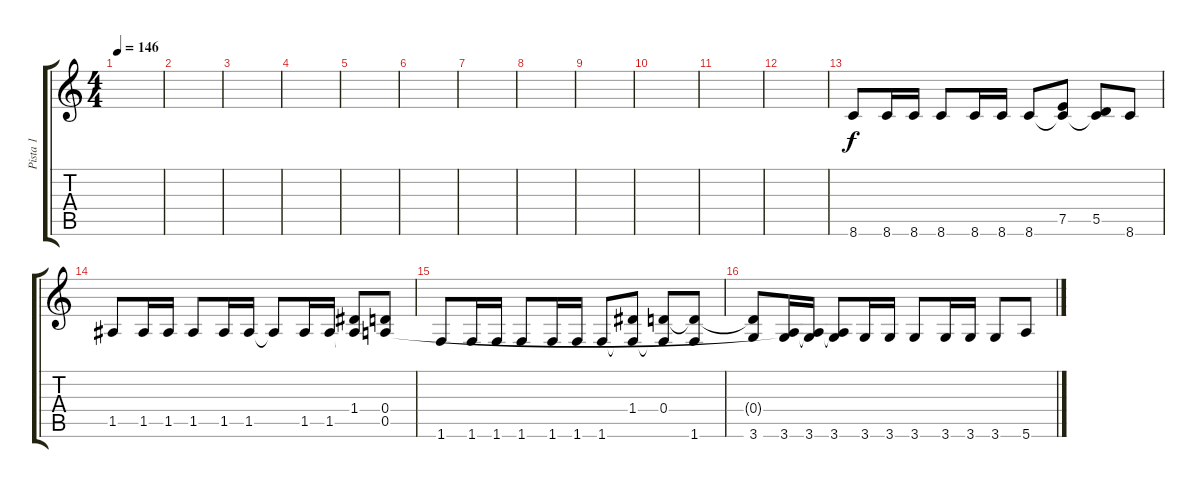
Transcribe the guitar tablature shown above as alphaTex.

\track ("Pista 1" "Pista 1") {instrument electricguitarclean}
\staff {score tabs}
\tuning (E4 B3 G3 D3 A2 E2) {hide}
\ts (4 4)
\tempo 146
\clef g2
\ks c
|
|
|
|
|
|
|
|
|
|
|
|
8.6.8{volume 16 instrument electricguitarclean} 8.6.16 8.6.16 8.6.8 8.6.16 8.6.16 8.6.8 (7.5 8.6{t}).8 (5.5 8.6{t}).8 8.6.8 |
1.5.8 1.5.16 1.5.16 1.5.8 1.5.16 1.5.16 1.5{t}.8 1.5.16 1.5.16 (1.4 1.5{t}).8 (0.4 0.5).8 |
1.6.8 1.6.16 1.6.16 1.6.8 1.6.16 1.6.16 1.6.8 (1.4 1.6{t}).8 (0.4 1.6{t}).8 (0.4{t} 1.6).8 |
(0.4{t} 3.6).8 (0.5{t} 3.6).16 (0.5{t} 3.6).16 (0.5{t} 3.6).8 3.6.16 3.6.16 3.6.8 3.6.16 3.6.16 3.6.8 5.6.8
